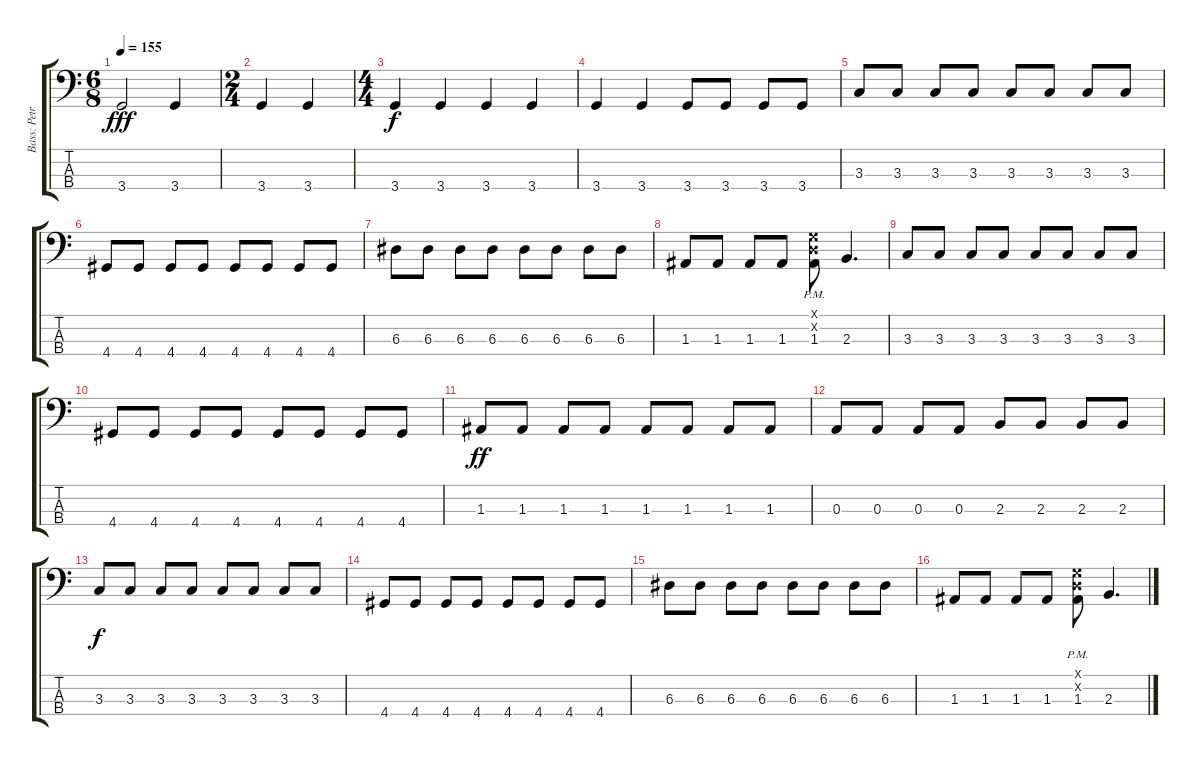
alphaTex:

\track ("Bass: Petros Christo" "Bass: Petr") {instrument electricbassfinger}
\staff {score tabs}
\tuning (G2 D2 A1 E1) {hide}
\ts (6 8)
\tempo 155
\clef f4
\ks c
3.4.2{dy fff} 3.4.4 |
\ts (2 4)
3.4.4 3.4.4 |
\ts (4 4)
3.4.4{dy f} 3.4.4 3.4.4 3.4.4 |
3.4.4 3.4.4 3.4.8 3.4.8 3.4.8 3.4.8 |
3.3.8 3.3.8 3.3.8 3.3.8 3.3.8 3.3.8 3.3.8 3.3.8 |
4.4.8 4.4.8 4.4.8 4.4.8 4.4.8 4.4.8 4.4.8 4.4.8 |
6.3.8 6.3.8 6.3.8 6.3.8 6.3.8 6.3.8 6.3.8 6.3.8 |
1.3.8 1.3.8 1.3.8 1.3.8 (0.1{x} 0.2{x} 1.3{pm}).8 2.3.4{d} |
3.3.8 3.3.8 3.3.8 3.3.8 3.3.8 3.3.8 3.3.8 3.3.8 |
4.4.8 4.4.8 4.4.8 4.4.8 4.4.8 4.4.8 4.4.8 4.4.8 |
1.3.8{dy ff} 1.3.8 1.3.8 1.3.8 1.3.8 1.3.8 1.3.8 1.3.8 |
0.3.8 0.3.8 0.3.8 0.3.8 2.3.8 2.3.8 2.3.8 2.3.8 |
3.3.8{dy f} 3.3.8 3.3.8 3.3.8 3.3.8 3.3.8 3.3.8 3.3.8 |
4.4.8 4.4.8 4.4.8 4.4.8 4.4.8 4.4.8 4.4.8 4.4.8 |
6.3.8 6.3.8 6.3.8 6.3.8 6.3.8 6.3.8 6.3.8 6.3.8 |
1.3.8 1.3.8 1.3.8 1.3.8 (0.1{x} 0.2{x} 1.3{pm}).8 2.3.4{d}
